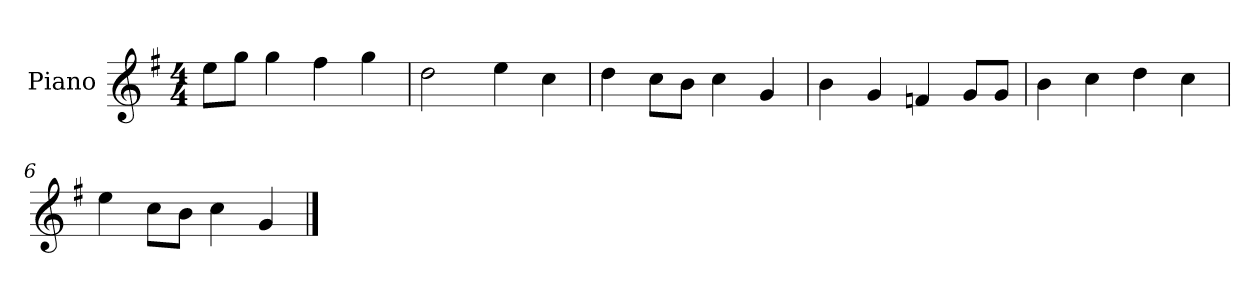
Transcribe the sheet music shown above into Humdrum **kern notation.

**kern
*part1
*staff1
*I"Piano
*I'P-no
*clefG2
*k[f#]
*M4/4
*MM90
=1
8ee\L
8gg\J
4gg\
4ff#\
4gg\
=2
2dd\
4ee\
4cc\
=3
4dd\
8cc\L
8b\J
4cc\
4g/
=4
4b\
4g/
4fn/
8g/L
8g/J
=5
4b\
4cc\
4dd\
4cc\
=6
4ee\
8cc\L
8b\J
4cc\
4g/
==
*-
